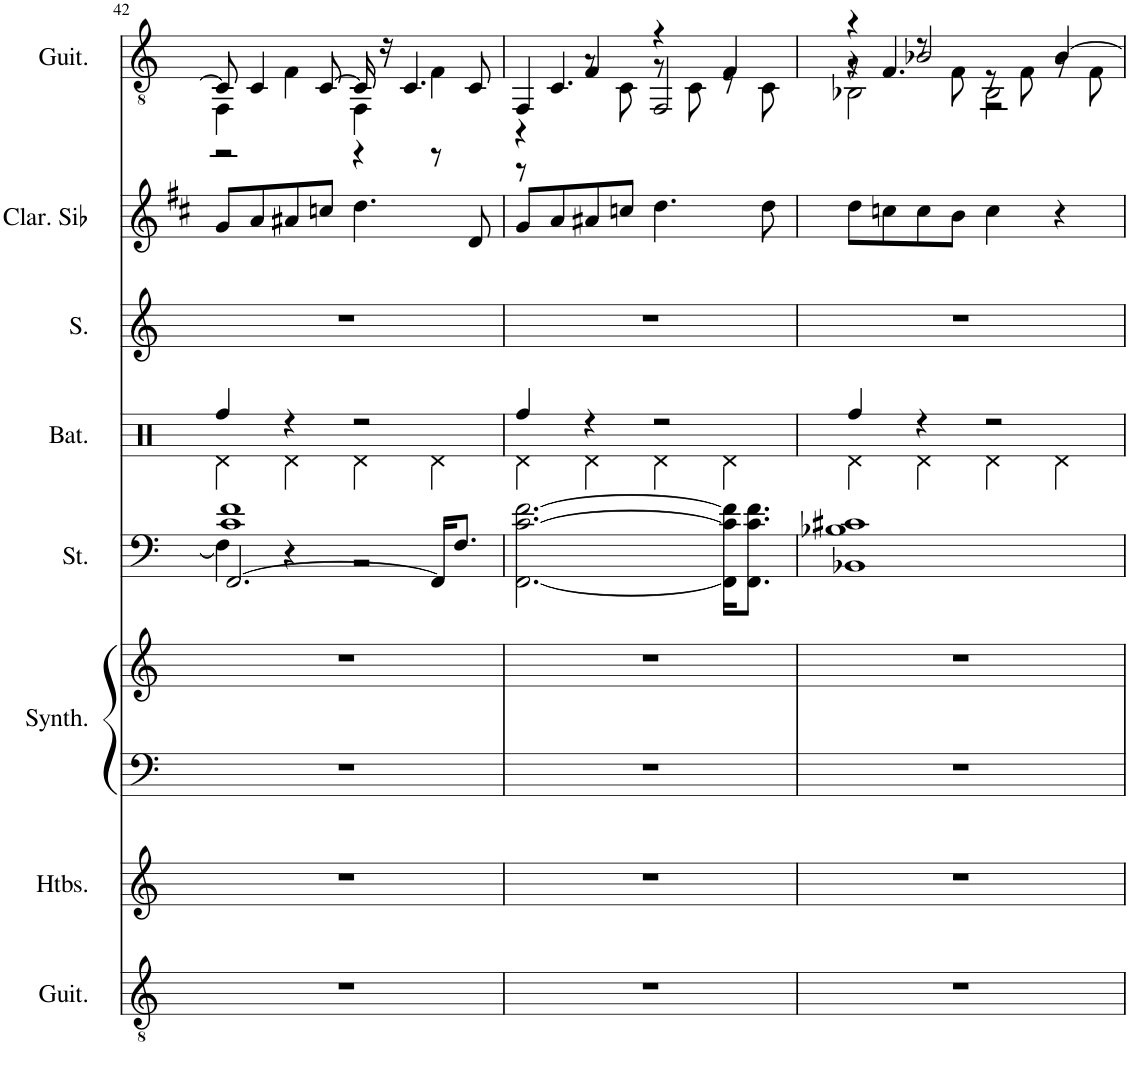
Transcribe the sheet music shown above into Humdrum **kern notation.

**kern	**kern	**kern	**kern	**kern	**kern	**kern	**kern	**kern
*part8	*part7	*part6	*part6	*part5	*part4	*part3	*part2	*part1
*staff9	*staff8	*staff7	*staff6	*staff5	*staff4	*staff3	*staff2	*staff1
*I"Guitare acoustique, Acoustic Guitar (steel)	*I"Hautbois, Oboe	*I"Synthétiseur de cuivres, Synth Brass 2	*	*I"Cordes, String Ensemble 2	*I"Batterie	*I"Soprano, Choir Aahs	*I"Clarinette en Sib	*I"Guitare à 7 cordes, Acoustic Guitar (nylon)
*I'Guit.	*I'Htbs.	*I'Synth.	*	*I'St.	*I'Bat.	*I'S.	*I'Clar. Sib	*I'Guit.
!!LO:PB:g=z
*clefGv2	*clefG2	*clefF4	*clefG2	*clefG2	*clefX	*clefG2	*clefG2	*clefGv2
*	*	*	*	*	*	*	*Trd1c2	*
*k[]	*k[]	*k[]	*k[]	*k[]	*k[]	*k[]	*k[f#c#]	*k[]
*M4/4	*M4/4	*M4/4	*M4/4	*M4/4	*M4/4	*M4/4	*M4/4	*M4/4
=42	=42	=42	=42	=42	=42	=42	=42	=42
*	*	*	*	*^	*^	*	*	*^
*	*	*	*	*	*^	*	*	*	*	*	*^
1r	1r	1r	1r	1c 1f	4F\]	[2.FF/	4Rff/	4Rd\	1r	8g/L	8C/]	4FF\	2r
.	.	.	.	.	.	.	.	.	.	8a/	4C/	.	.
.	.	.	.	.	4r	.	4r	4Rd\	.	8a#X/	.	4F\	.
.	.	.	.	.	.	.	.	.	.	8ccn/J	[8C/	.	.
.	.	.	.	.	2r	.	2r	4Rd\	.	4.dd\	16C/]	4FF\	4r
.	.	.	.	.	.	.	.	.	.	.	16r	.	.
.	.	.	.	.	.	.	.	.	.	.	4.C/	.	.
.	.	.	.	.	.	16FF/KL]	.	4Rd\	.	.	.	4F\	8r
.	.	.	.	.	.	8.F/J	.	.	.	.	.	.	.
.	.	.	.	.	.	.	.	.	.	8d/	.	.	8C/
*	*	*	*	*v	*v	*v	*	*	*	*	*	*	*
=43	=43	=43	=43	=43	=43	=43	=43	=43	=43	=43	=43
1r	1r	1r	1r	[2.FF\ [2.c\ [2.f\	4Rff/	4Rd\	1r	8g/L	4FF/	4r	8r
.	.	.	.	.	.	.	.	8a/	.	.	4.C/
.	.	.	.	.	4r	4Rd\	.	8a#X/	4F/	8r	.
.	.	.	.	.	.	.	.	8ccn/J	.	8C\	.
.	.	.	.	.	2r	4Rd\	.	4.dd\	4r	8r	2FF/
.	.	.	.	.	.	.	.	.	.	8C\	.
.	.	.	.	16FF\] 16c\] 16f\]KL	.	4Rd\	.	.	4F/	8r	.
.	.	.	.	8.FF\ 8.c\ 8.f\J	.	.	.	.	.	.	.
.	.	.	.	.	.	.	.	8dd\	.	8C\	.
=44	=44	=44	=44	=44	=44	=44	=44	=44	=44	=44	=44
*	*	*	*	*	*	*	*	*	*	*	*^
1r	1r	1r	1r	1BB-X 1B-X 1c#X	4Rff/	4Rd\	1r	8dd\L	4r	4r	8r	2BB-X\
.	.	.	.	.	.	.	.	8ccn\	.	.	4.F/	.
.	.	.	.	.	4r	4Rd\	.	8cc\	2B-X/	8r	.	.
.	.	.	.	.	.	.	.	8b\J	.	8F\	.	.
.	.	.	.	.	2r	4Rd\	.	4cc\	.	8r	2r	2BB-\
.	.	.	.	.	.	.	.	.	.	8F\	.	.
.	.	.	.	.	.	4Rd\	.	4r	[4B-/	8r	.	.
.	.	.	.	.	.	.	.	.	.	8F\	.	.
*	*	*	*	*	*v	*v	*	*	*v	*v	*v	*v
=	=	=	=	=	=	=	=	=
*-	*-	*-	*-	*-	*-	*-	*-	*-
